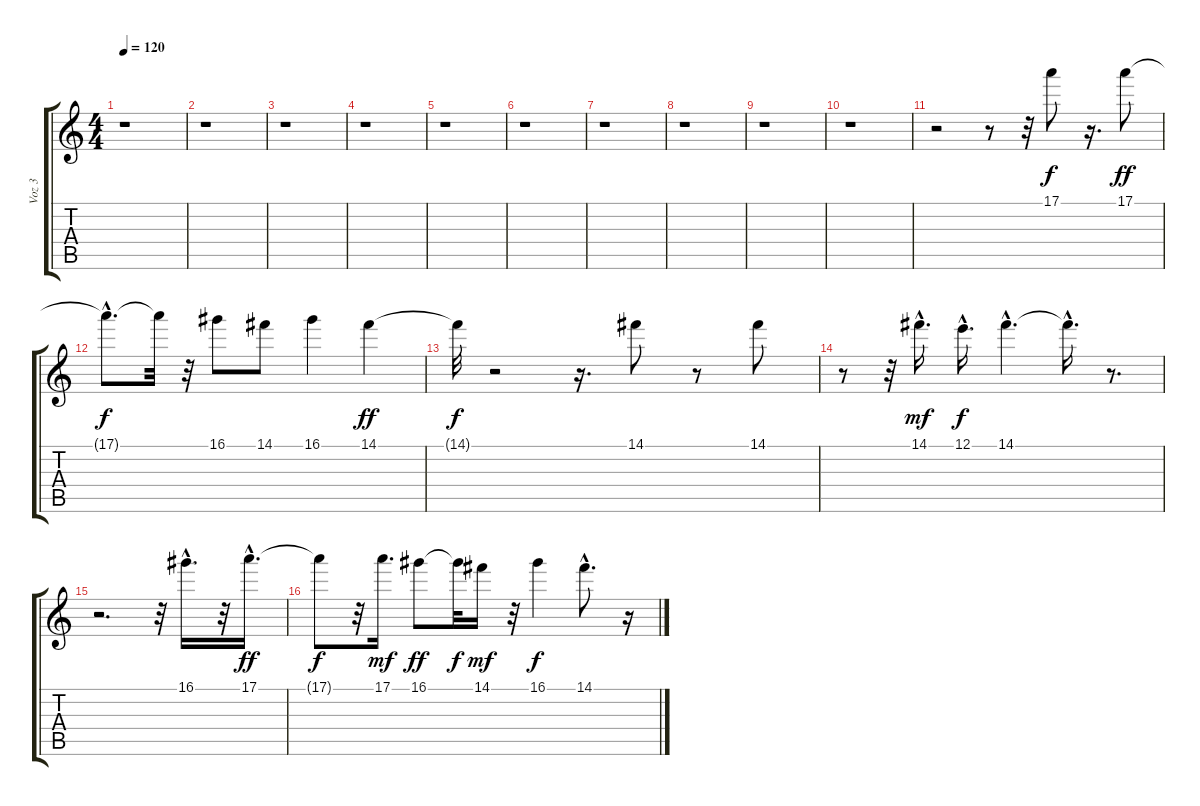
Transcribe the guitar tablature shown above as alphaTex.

\track ("Voz 3" "Voz 3") {instrument acousticguitarnylon}
\staff {score tabs}
\tuning (E4 B3 G3 D3 A2 E2) {hide}
\ts (4 4)
\tempo 120
\clef g2
\ks c
r.1{dy f} |
r.1 |
r.1 |
r.1 |
r.1 |
r.1 |
r.1 |
r.1 |
r.1 |
r.1 |
r.2 r.8 r.32 17.1.8 r.16{d} 17.1.8{dy ff} |
17.1{hac t}.8{d dy f} 17.1{t}.32 r.32 16.1.8 14.1.8 16.1.4 14.1.4{dy ff} |
14.1{t}.32{dy f} r.2 r.16{d} 14.1.8 r.8 14.1.8 |
r.8 r.32 14.1{hac}.16{d dy mf} 12.1{hac}.16{d dy f} 14.1{hac}.4{d} 14.1{hac t}.16{d} r.8{d} |
r.2{d} r.32 16.1{hac}.16{d} r.32 17.1{hac}.16{d dy ff} |
17.1{t}.8{dy f} r.32 17.1.16{d dy mf} 16.1.8{dy ff} 16.1{t}.32{dy f} 14.1.16{dy mf} r.32 16.1.4{dy f} 14.1{hac}.8{d} r.16
